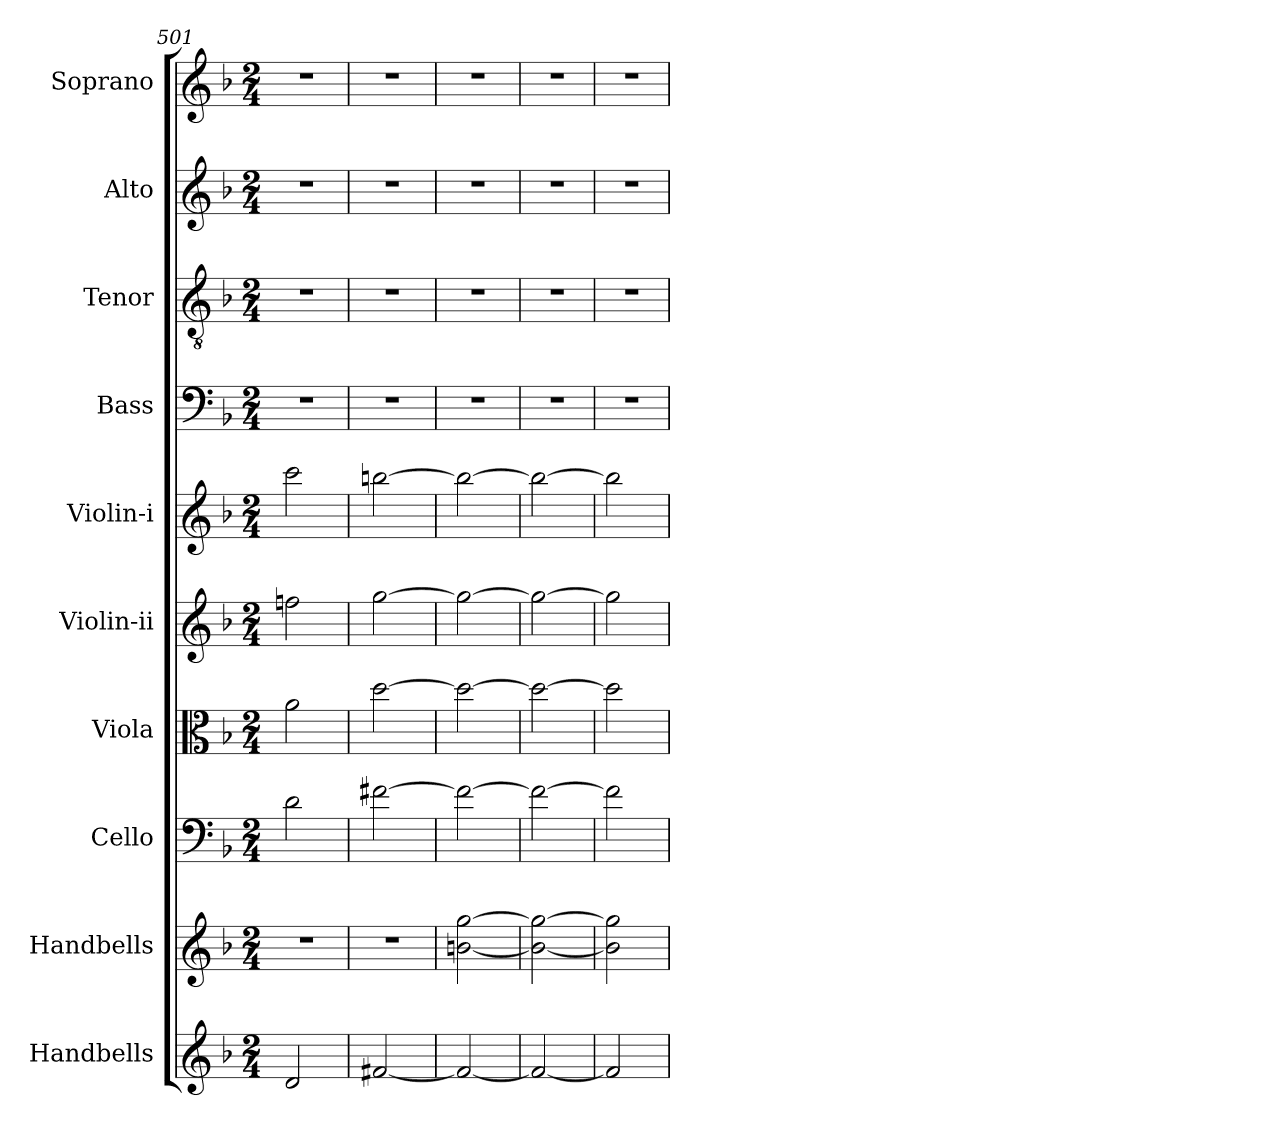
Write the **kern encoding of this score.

**kern	**kern	**kern	**kern	**kern	**kern	**kern	**kern	**kern	**kern
*part10	*part9	*part8	*part7	*part6	*part5	*part4	*part3	*part2	*part1
*staff10	*staff9	*staff8	*staff7	*staff6	*staff5	*staff4	*staff3	*staff2	*staff1
*I"Handbells	*I"Handbells	*I"Cello	*I"Viola	*I"Violin-ii	*I"Violin-i	*I"Bass	*I"Tenor	*I"Alto	*I"Soprano
*	*	*	*I'Vla.	*I'Vln.-ii	*I'Vln.-i	*I'B	*I'T	*I'A	*I'S
*clefG2	*clefG2	*clefF4	*clefC3	*clefG2	*clefG2	*clefF4	*clefGv2	*clefG2	*clefG2
*k[b-]	*k[b-]	*k[b-]	*k[b-]	*k[b-]	*k[b-]	*k[b-]	*k[b-]	*k[b-]	*k[b-]
*F:	*F:	*F:	*F:	*F:	*F:	*F:	*F:	*F:	*F:
*M2/4	*M2/4	*M2/4	*M2/4	*M2/4	*M2/4	*M2/4	*M2/4	*M2/4	*M2/4
=501	=501	=501	=501	=501	=501	=501	=501	=501	=501
!	!LO:N:vis=1	!	!	!	!	!LO:N:vis=1	!LO:N:vis=1	!LO:N:vis=1	!LO:N:vis=1
2d/	2r	2d\	2a\	2ffn\	2ccc\	2r	2r	2r	2r
=502	=502	=502	=502	=502	=502	=502	=502	=502	=502
!	!LO:N:vis=1	!	!	!	!	!LO:N:vis=1	!LO:N:vis=1	!LO:N:vis=1	!LO:N:vis=1
[<2f#X/	2r	[>2f#X\	[>2dd\	[>2gg\	[>2bbn\	2r	2r	2r	2r
!!LO:PB:g=z
=503	=503	=503	=503	=503	=503	=503	=503	=503	=503
!	!	!	!	!	!	!LO:N:vis=1	!LO:N:vis=1	!LO:N:vis=1	!LO:N:vis=1
2f#/_	[<2bn\ [>2gg\	2f#\_	2dd\_	2gg\_	2bb\_	2r	2r	2r	2r
=504	=504	=504	=504	=504	=504	=504	=504	=504	=504
!	!	!	!	!	!	!LO:N:vis=1	!LO:N:vis=1	!LO:N:vis=1	!LO:N:vis=1
2f#/_	2b\_ 2gg\_	2f#\_	2dd\_	2gg\_	2bb\_	2r	2r	2r	2r
=505	=505	=505	=505	=505	=505	=505	=505	=505	=505
!	!	!	!	!	!	!LO:N:vis=1	!LO:N:vis=1	!LO:N:vis=1	!LO:N:vis=1
2f#/]	2b\] 2gg\]	2f#\]	2dd\]	2gg\]	2bb\]	2r	2r	2r	2r
=	=	=	=	=	=	=	=	=	=
*-	*-	*-	*-	*-	*-	*-	*-	*-	*-
